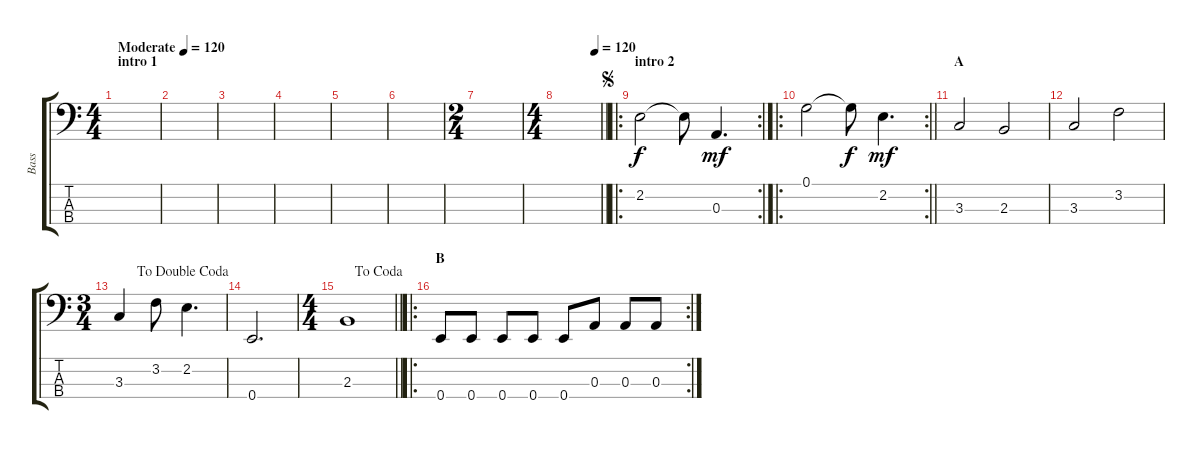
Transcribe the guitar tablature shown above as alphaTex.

\track ("Bass" "Bass") {instrument electricbassfinger}
\staff {score tabs}
\tuning (G2 D2 A1 E1) {hide}
\ts (4 4)
\section ("" "intro 1")
\tempo (120 "Moderate")
\tempo 70
\tempo (120 "Moderate")
\clef f4
\ks c
|
|
|
|
|
|
\ts (2 4)
|
\ts (4 4)
\tempo (120 0.875)
\barLineRight lightlight
|
\ro
\rc 2
\section ("" "intro 2")
\jump segno
2.2.2 2.2{t}.8{dy f} 0.3.4{d dy mf} |
\ro
\rc 2
\barLineRight lightlight
0.1.2 0.1{t}.8{dy f} 2.2.4{d dy mf} |
\section ("" "A")
3.3.2 2.3.2 |
3.3.2 3.2.2 |
\ts (3 4)
\jump dadoublecoda
3.3.4 3.2.8 2.2.4{d} |
0.4.2{d} |
\ts (4 4)
\jump dacoda
\barLineRight lightlight
2.3.1 |
\ro
\rc 2
\section ("" "B")
0.4.8{volume 13} 0.4.8 0.4.8 0.4.8 0.4.8 0.3.8 0.3.8 0.3.8
